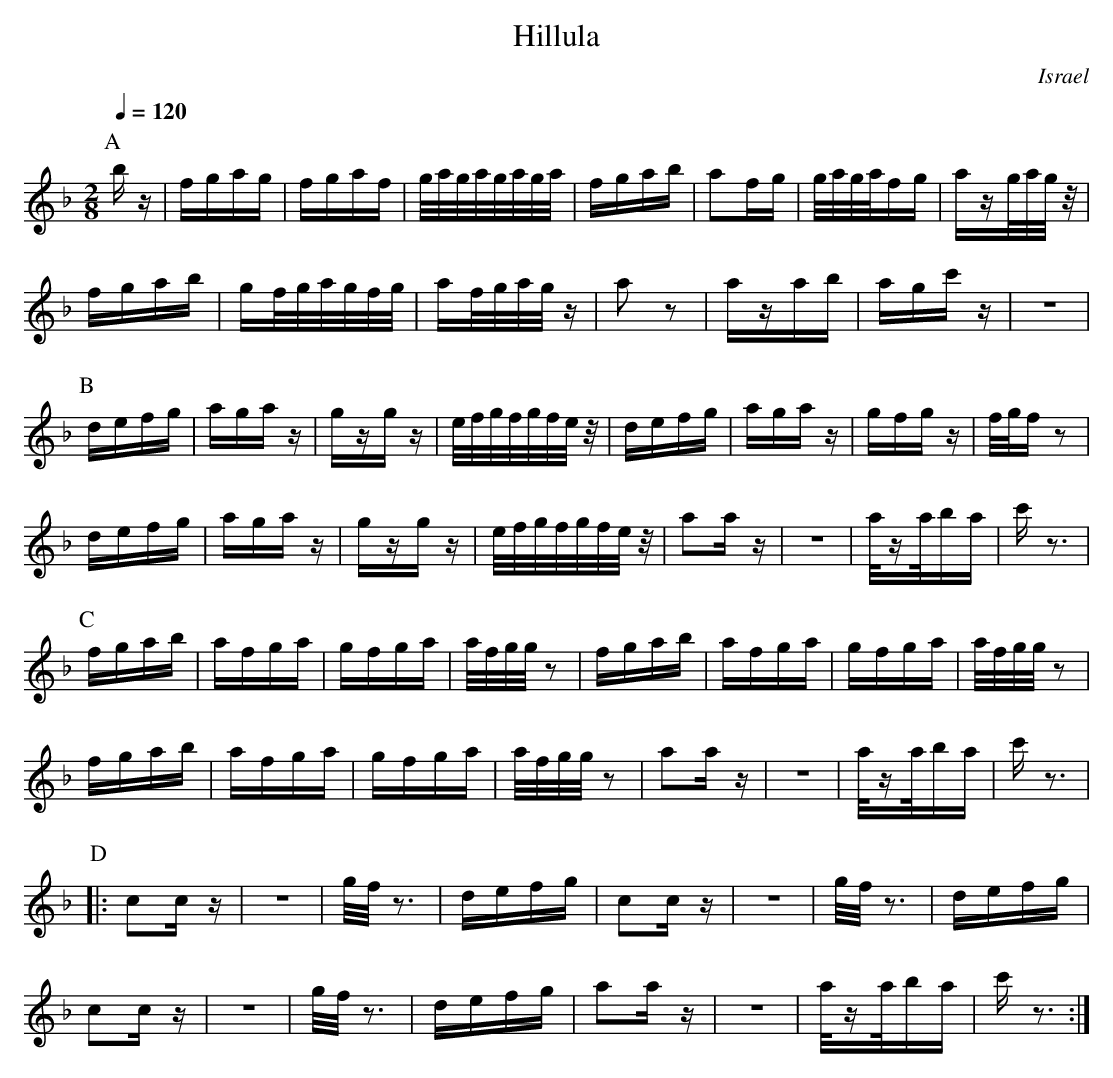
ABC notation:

X:1
T: Hillula
O: Israel
M: 2/8
L: 1/16
Q: 1/4=120
K: F
P:A
!drum!\
  bz  |fgag           |fgaf      |g/a/g/a/g/a/g/a/ |\
  fgab| a2fg          |g/a/g/a/fg|azg/a/g/z/       |
  fgab|gf/g/a/g/f/g/  |af/g/a/g/z|a2z2             |\
  azab|agc'z          |z4        |
P:B
  defg|agaz           |gzgz      |e/f/g/f/g/f/e/z/ |\
  defg|agaz           |gfgz      |f/g/fz2          |
  defg|agaz           |gzgz      |e/f/g/f/g/f/e/z/ |\
  a2az|z4             |a/za/ba   |c'z3             |
P:C
  fgab|afga           |gfga      |a/f/g/g/z2       |\
  fgab|afga           |gfga      |a/f/g/g/z2       |
  fgab|afga           |gfga      |a/f/g/g/z2       |\
  a2az|z4             |a/za/ba   |c'z3             |
P:D
|:c2cz|z4             |g/f/z3    |defg             |\
  c2cz|z4             |g/f/z3    |defg             |
  c2cz|z4             |g/f/z3    |defg             |\
  a2az|z4             |a/za/ba   |c'z3             :|
